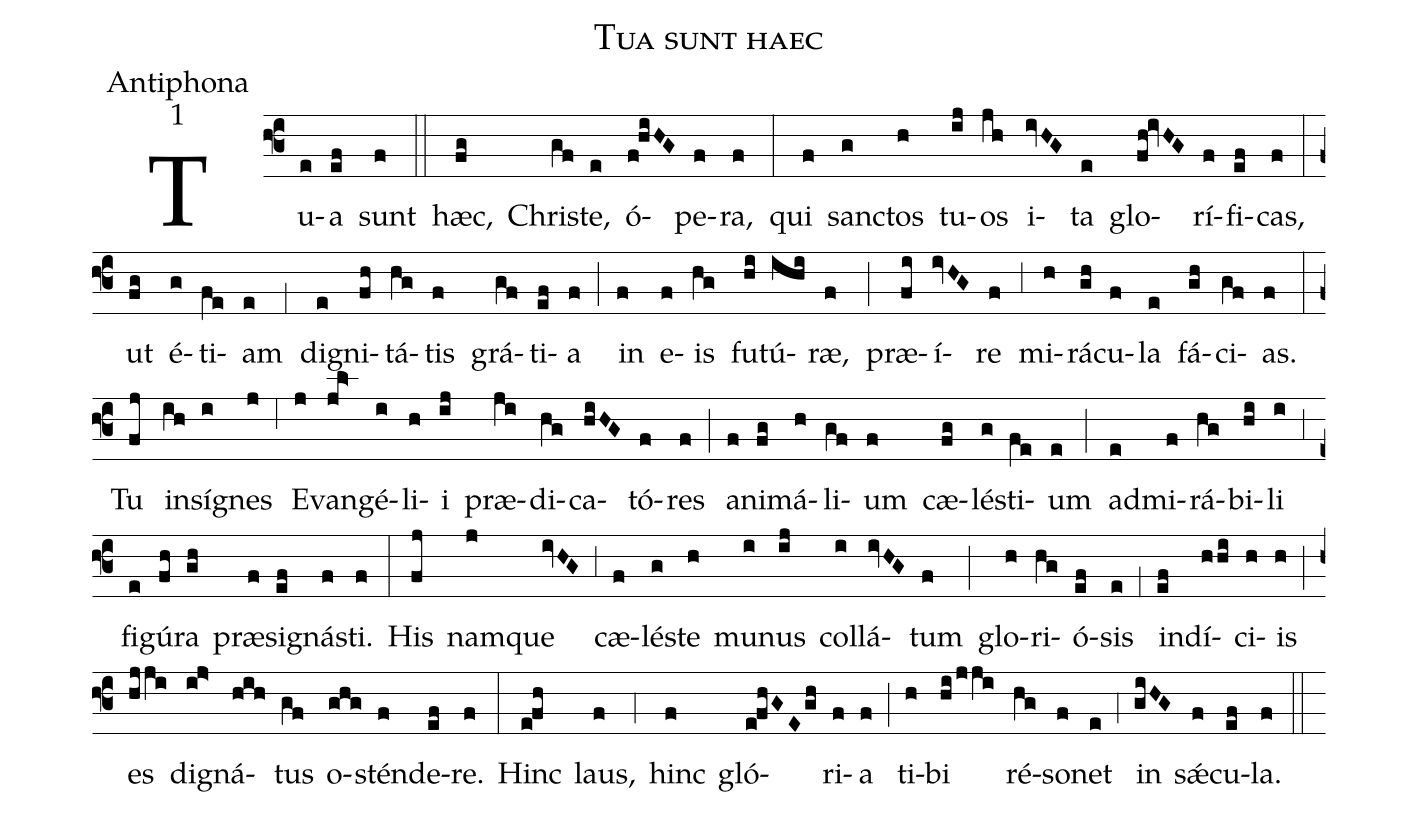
name:Tua sunt haec;
office-part:Antiphona;
mode:1;
%%
(f3) Tu(e)a(ef) sunt(f) (::)
hæc,(fg) Chri(gf)ste,(e) ó(f!hiHG)pe(f)ra,(f) (:)
qui(f) san(g)ctos(h) tu(ij)os(jh) i(ivHG)ta(e) glo(fh!ivHG)rí(f)fi(ef)cas,(f) (:)
ut(fg) é(g)ti(fe)am(e) (,1) di(e)gni(fh)tá(hg)tis(f) grá(gf)ti(ef)a(f) (;) in(f) e(f)is(hg) fu(hi)tú(ihi)ræ,(f) (;) præ(fi)í(ivHG)re(f) (,3) mi(h)rá(gh)cu(f)la(e) fá(gh)ci(gf)as.(f) (:)
Tu(fj) in(ih)sí(i)gnes(j) (,6) E(j)van(jl>)gé(i)li(h)i(ij) præ(ji)di(hg)ca(hiHG)tó(f)res(f) (;) a(f)ni(fg)má(h)li(gf)um(f) cæ(fg)lé(g)sti(fe)um(e) (;) ad(e)mi(f)rá(hg)bi(hi)li(i) (,3) fi(e)gú(fh)ra(gh) præ(f)si(ef)gná(f)sti.(f) (:)
His(fj) nam(j)que(ivHG) (,3) cæ(f)lé(g)ste(h) mu(i)nus(ij) col(i)lá(ivHG)tum(f) (;) glo(h)ri(hg)ó(ef)sis(e) (,1) in(ef)dí(hhi)ci(h)is(h) (;) es(hjji) di(ij>)gná(hih)tus(gf) o(ghg)stén(f)de(ef)re.(f) (:)
Hinc(e!fh) laus,(f) (,4) hinc(f) gló(e!fhGE/gh)ri(f)a(f) (;) ti(h)bi(hi/jji) ré(hg)so(f)net(e) (,4) in(giHG) sǽ(f)cu(ef)la.(f) (::)
